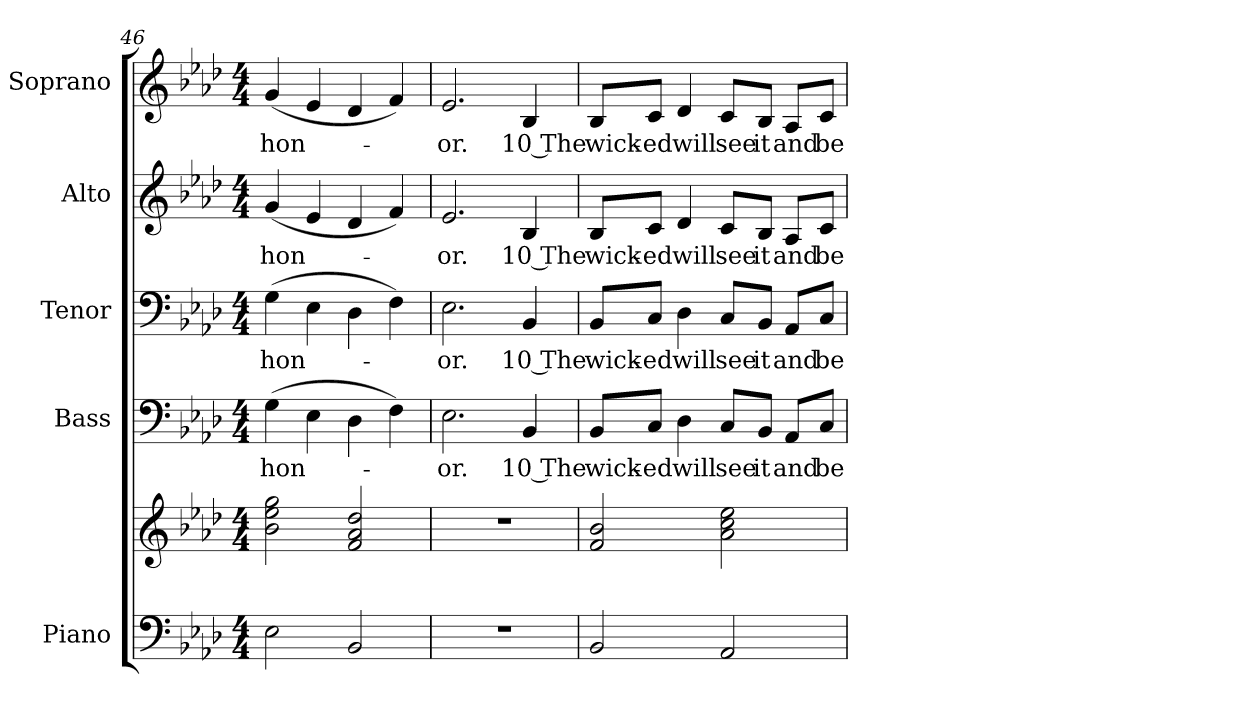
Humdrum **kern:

**kern	**kern	**kern	**text	**kern	**text	**kern	**text	**kern	**text
*part5	*part5	*part4	*part4	*part3	*part3	*part2	*part2	*part1	*part1
*staff6	*staff5	*staff4	*staff4	*staff3	*staff3	*staff2	*staff2	*staff1	*staff1
*I"Piano	*	*I"Bass	*	*I"Tenor	*	*I"Alto	*	*I"Soprano	*
*I'Pno.	*	*I'B.	*	*I'T.	*	*I'A.	*	*I'S.	*
*clefF4	*clefG2	*clefF4	*	*clefF4	*	*clefG2	*	*clefG2	*
*k[b-e-a-d-]	*k[b-e-a-d-]	*k[b-e-a-d-]	*	*k[b-e-a-d-]	*	*k[b-e-a-d-]	*	*k[b-e-a-d-]	*
*A-:	*A-:	*A-:	*	*A-:	*	*A-:	*	*A-:	*
*M4/4	*M4/4	*M4/4	*	*M4/4	*	*M4/4	*	*M4/4	*
=46	=46	=46	=46	=46	=46	=46	=46	=46	=46
!	!	!	!LO:LY:b:color=#000000	!	!	!	!	!	!
!	!	!	!	!	!LO:LY:b:color=#000000	!	!	!	!
!	!	!	!	!	!	!	!LO:LY:b:color=#000000	!	!
!	!	!	!	!	!	!	!	!	!LO:LY:b:color=#000000
2E-i\	2b-i\ 2ee-i 2ggi	(4Gi\	hon-	(4Gi\	hon-	(4gi/	hon-	(4gi/	hon-
.	.	4E-i\	.	4E-i\	.	4e-i/	.	4e-i/	.
2BB-i/	2fi/ 2a-i 2dd-i	4D-i\	.	4D-i\	.	4d-i/	.	4d-i/	.
.	.	4Fi\)	.	4Fi\)	.	4fi/)	.	4fi/)	.
!!LO:PB:g=z
=47	=47	=47	=47	=47	=47	=47	=47	=47	=47
!	!	!	!LO:LY:b:color=#000000	!	!	!	!	!	!
!	!	!	!	!	!LO:LY:b:color=#000000	!	!	!	!
!	!	!	!	!	!	!	!LO:LY:b:color=#000000	!	!
!	!	!	!	!	!	!	!	!	!LO:LY:b:color=#000000
1r	1r	2.E-i\	-or.	2.E-i\	-or.	2.e-i/	-or.	2.e-i/	-or.
!	!	!	!LO:LY:b:color=#000000	!	!	!	!	!	!
!	!	!	!	!	!LO:LY:b:color=#000000	!	!	!	!
!	!	!	!	!	!	!	!LO:LY:b:color=#000000	!	!
!	!	!	!	!	!	!	!	!	!LO:LY:b:color=#000000
.	.	4BB-i/	10 The	4BB-i/	10 The	4B-i/	10 The	4B-i/	10 The
=48	=48	=48	=48	=48	=48	=48	=48	=48	=48
!	!	!	!LO:LY:b:color=#000000	!	!	!	!	!	!
!	!	!	!	!	!LO:LY:b:color=#000000	!	!	!	!
!	!	!	!	!	!	!	!LO:LY:b:color=#000000	!	!
!	!	!	!	!	!	!	!	!	!LO:LY:b:color=#000000
2BB-i/	2fi/ 2b-i	8BB-i/L	wick-	8BB-i/L	wick-	8B-i/L	wick-	8B-i/L	wick-
!	!	!	!LO:LY:b:color=#000000	!	!	!	!	!	!
!	!	!	!	!	!LO:LY:b:color=#000000	!	!	!	!
!	!	!	!	!	!	!	!LO:LY:b:color=#000000	!	!
!	!	!	!	!	!	!	!	!	!LO:LY:b:color=#000000
.	.	8Ci/J	-ed	8Ci/J	-ed	8ci/J	-ed	8ci/J	-ed
!	!	!	!LO:LY:b:color=#000000	!	!	!	!	!	!
!	!	!	!	!	!LO:LY:b:color=#000000	!	!	!	!
!	!	!	!	!	!	!	!LO:LY:b:color=#000000	!	!
!	!	!	!	!	!	!	!	!	!LO:LY:b:color=#000000
.	.	4D-i\	will	4D-i\	will	4d-i/	will	4d-i/	will
!	!	!	!LO:LY:b:color=#000000	!	!	!	!	!	!
!	!	!	!	!	!LO:LY:b:color=#000000	!	!	!	!
!	!	!	!	!	!	!	!LO:LY:b:color=#000000	!	!
!	!	!	!	!	!	!	!	!	!LO:LY:b:color=#000000
2AA-i/	2a-i\ 2cci 2ee-i	8Ci/L	see	8Ci/L	see	8ci/L	see	8ci/L	see
!	!	!	!LO:LY:b:color=#000000	!	!	!	!	!	!
!	!	!	!	!	!LO:LY:b:color=#000000	!	!	!	!
!	!	!	!	!	!	!	!LO:LY:b:color=#000000	!	!
!	!	!	!	!	!	!	!	!	!LO:LY:b:color=#000000
.	.	8BB-i/J	it	8BB-i/J	it	8B-i/J	it	8B-i/J	it
!	!	!	!LO:LY:b:color=#000000	!	!	!	!	!	!
!	!	!	!	!	!LO:LY:b:color=#000000	!	!	!	!
!	!	!	!	!	!	!	!LO:LY:b:color=#000000	!	!
!	!	!	!	!	!	!	!	!	!LO:LY:b:color=#000000
.	.	8AA-i/L	and	8AA-i/L	and	8A-i/L	and	8A-i/L	and
!	!	!	!LO:LY:b:color=#000000	!	!	!	!	!	!
!	!	!	!	!	!LO:LY:b:color=#000000	!	!	!	!
!	!	!	!	!	!	!	!LO:LY:b:color=#000000	!	!
!	!	!	!	!	!	!	!	!	!LO:LY:b:color=#000000
.	.	8Ci/J	be	8Ci/J	be	8ci/J	be	8ci/J	be
=	=	=	=	=	=	=	=	=	=
*-	*-	*-	*-	*-	*-	*-	*-	*-	*-
